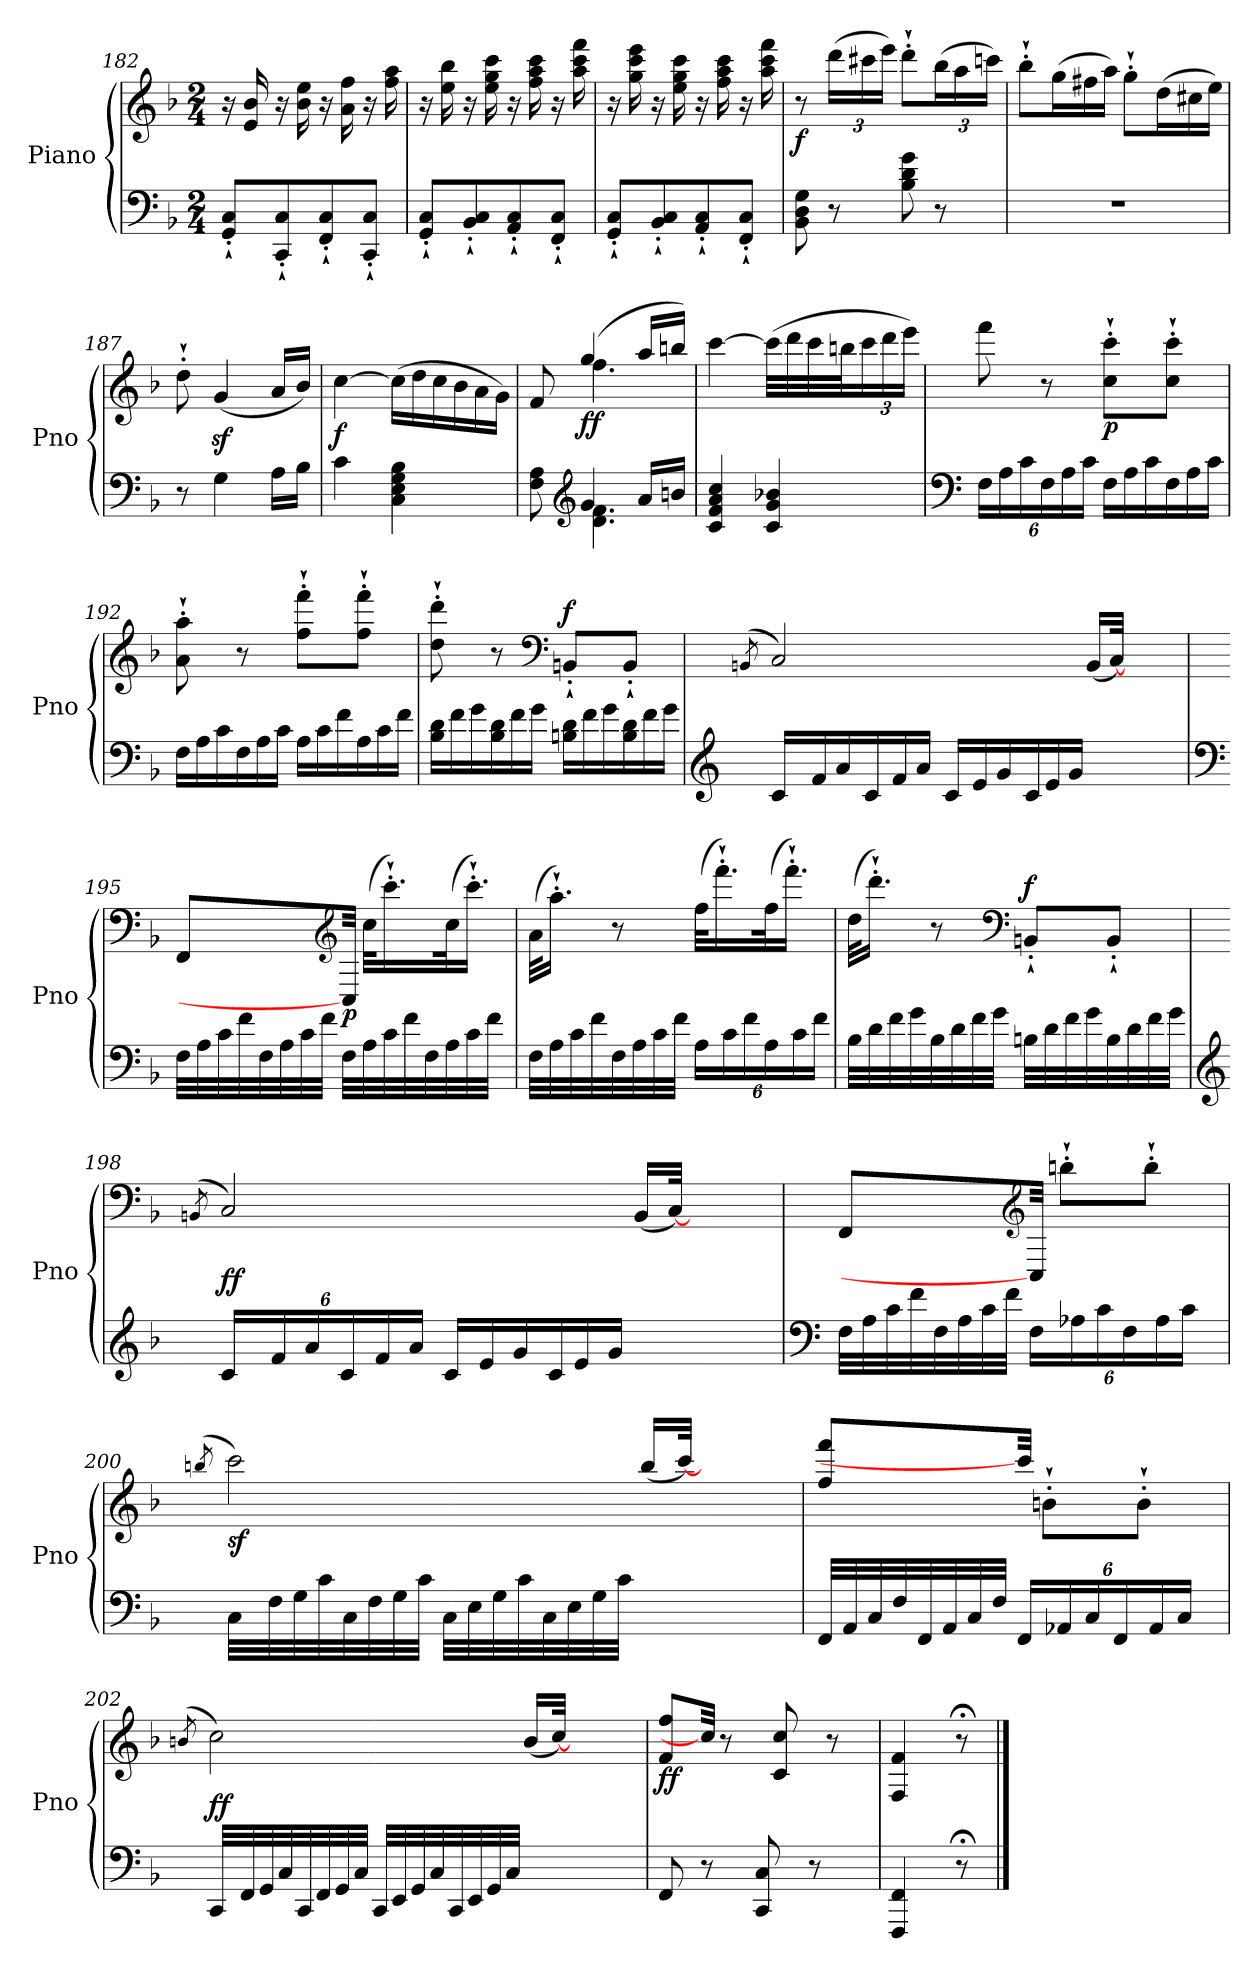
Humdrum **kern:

**kern	**kern	**dynam
*part1	*part1	*part1
*staff2	*staff1	*staff1/2
*I"Piano	*	*
*I'Pno	*	*
*clefF4	*clefG2	*
*k[b-]	*k[b-]	*
*M2/4	*M2/4	*
=182	=182	=182
8GG/`' 8C/`'L	16r	.
.	16e/ 16b-/	.
8CC/`' 8C/`'	16r	.
.	16b-\ 16ee\	.
8FF/`' 8C/`'	16r	.
.	16a\ 16ff\	.
8CC/`' 8C/`'J	16r	.
.	16ff\ 16aa\	.
=183	=183	=183
8GG/`' 8C/`'L	16r	.
.	16ee\ 16bb-\	.
8BB-/`' 8C/`'	16r	.
.	16ee\ 16gg\ 16ccc\	.
8AA/`' 8C/`'	16r	.
.	16ff\ 16aa\ 16ccc\	.
8FF/`' 8C/`'J	16r	.
.	16aa\ 16ccc\ 16fff\	.
!!LO:LB:g=z
=184	=184	=184
8GG/`' 8C/`'L	16r	.
.	16gg\ 16ccc\ 16eee\	.
8BB-/`' 8C/`'	16r	.
.	16ee\ 16gg\ 16ccc\	.
8AA/`' 8C/`'	16r	.
.	16ff\ 16aa\ 16ccc\	.
8FF/`' 8C/`'J	16r	.
.	16aa\ 16ccc\ 16fff\	.
=185	=185	=185
!	!	!LO:DY:b
8BB-\ 8D\ 8G\	8r	f
*	*Xbrackettup	*
8r	(24ddd\LL	.
.	24ccc#X\	.
.	24eee\JJ)	.
8B-\ 8d\ 8g\	8ddd`'\L	.
8r	(24bb-\L	.
.	24aa\	.
.	24cccn\JJ)	.
=186	=186	=186
2r	8bb-`'\L	.
*	*Xtuplet	*
.	(24gg\L	.
.	24ff#X\	.
.	24aa\JJ)	.
.	8gg`'\L	.
.	(24dd\L	.
.	24cc#X\	.
.	24ee\JJ)	.
=187	=187	=187
8r	8dd`'\	.
4G\	(4gz</	.
16A\LL	16a/LL	.
16B-\JJ	16b-/JJ)	.
=188	=188	=188
!	!	!LO:DY:b
4c\	[4cc\	f
4C\ 4E\ 4G\ 4B-\	(24cc\LL]	.
.	24dd\	.
.	24cc\	.
.	24b-\	.
.	24a\	.
.	24g\JJ)	.
!!LO:LB:g=z
=189	=189	=189
*^	*^	*
8F\ 8A\	8ryy	8f/	8ryy	.
*clefG2	*	*	*	*
!	!	!	!	!LO:DY:b
4g/	4.d\ 4.f\	(4gg/	4.ff\	ff
16a/LL	.	16aa/LL	.	.
16bn/JJ	.	16bbn/JJ)	.	.
*v	*v	*	*	*
*	*v	*v	*
=190	=190	=190
4c/ 4f/ 4a/ 4cc/	[4ccc\	.
4c/ 4g/ 4b-X/	(32ccc\LLL]	.
.	32ddd\	.
.	32ccc\	.
.	32bbn\J	.
*	*tuplet	*
.	24ccc\	.
.	24ddd\	.
.	24eee\JJ)	.
=191	=191	=191
*clefF4	*	*
*Xbrackettup	*	*
24F\LL	8fff\	.
24A\	.	.
24c\	.	.
*Xtuplet	*	*
24F\	8r	.
24A\	.	.
24c\JJ	.	.
!	!	!LO:DY:b
24F\LL	8cc\`' 8ccc\`'L	p
24A\	.	.
24c\	.	.
24F\	8cc\`' 8ccc\`'J	.
24A\	.	.
24c\JJ	.	.
!!LO:LB:g=z
=192	=192	=192
24F\LL	8a\`' 8aa\`'	.
24A\	.	.
24c\	.	.
24F\	8r	.
24A\	.	.
24c\JJ	.	.
24A\LL	8ff\`' 8fff\`'L	.
24c\	.	.
24f\	.	.
24A\	8ff\`' 8fff\`'J	.
24c\	.	.
24f\JJ	.	.
=193	=193	=193
24B-\ 24d\LL	8dd\`' 8ddd\`'	.
24f\	.	.
24g\	.	.
24B-\ 24d\	8r	.
24f\	.	.
24g\JJ	.	.
*	*clefF4	*
!	!	!LO:DY:a
24Bn\ 24d\LL	8BBn`'/L	f
24f\	.	.
24g\	.	.
24B\ 24d\	8BB`'/J	.
24f\	.	.
24g\JJ	.	.
!!LO:LB:g=z
=194	=194	=194
*clefG2	*	*
.	(8qBBn/	.
*	*^	*
24c/LL	2C/)	32BBLLLyy	.
.	.	32Cyy	.
24f/	.	.	.
.	.	32Dyy	.
24a/	.	.	.
.	.	32Cyy	.
24c/	.	32Dyy	.
.	.	32Cyy	.
24f/	.	.	.
.	.	32Dyy	.
24a/JJ	.	.	.
.	.	32CJJJyy	.
24c/LL	.	32DLLLyy	.
.	.	32Cyy	.
24e/	.	.	.
.	.	32Dyy	.
24g/	.	.	.
.	.	32CJyy	.
24c/	.	16Dyy	.
24e/	.	.	.
.	.	16CJJyy	.
24g/JJ	.	.	.
8ryy	8ryy	(16BB/LL	.
.	.	[32C/JJ)	.
.	.	4ryy	.
8..ryy	8..ryy	.	.
*	*v	*v	*
=195	=195	=195
*clefF4	*	*
32F\LLL	4FF/	.
32A\	.	.
32c\	.	.
32f\	.	.
32F\	.	.
32A\	.	.
32c\	.	.
32f\JJJ	.	.
*	*clefG2	*
!	!	!LO:DY:b
32F\LLL	32C/JJ]	p
32A\	(32cc\KLL	.
32c\	16.ccc`'\)	.
32f\	.	.
32F\	.	.
32A\	(32cc\K	.
32c\	16.ccc`'\JJ)	.
32f\JJJ	.	.
32ryy	.	.
!!LO:LB:g=z
=196	=196	=196
32F\LLL	(32a\KLL	.
32A\	16.aa`'\JJ)	.
32c\	.	.
32f\	.	.
32F\	8r	.
32A\	.	.
32c\	.	.
32f\JJJ	.	.
*tuplet	*	*
24A\LL	(32ff\KLL	.
.	16.fff`'\)	.
24c\	.	.
24f\	.	.
*Xtuplet	*	*
24A\	(32ff\K	.
.	16.fff`'\JJ)	.
24c\	.	.
24f\JJ	.	.
=197	=197	=197
32B-\LLL	(32dd\KLL	.
32d\	16.ddd`'\JJ)	.
32f\	.	.
32g\	.	.
32B-\	8r	.
32d\	.	.
32f\	.	.
32g\JJJ	.	.
*	*clefF4	*
!	!	!LO:DY:a
32Bn\LLL	8BBn`'/L	f
32d\	.	.
32f\	.	.
32g\	.	.
32B\	8BB`'/J	.
32d\	.	.
32f\	.	.
32g\JJJ	.	.
!!LO:PB:g=z
=198	=198	=198
*clefG2	*	*
.	(8qBBn/	.
*tuplet	*	*
*	*^	*
!	!	!	!LO:DY:b
24c/LL	2C/)	32BBLLLyy	ff
.	.	32Cyy	.
24f/	.	.	.
.	.	32Dyy	.
24a/	.	.	.
.	.	32Cyy	.
*Xtuplet	*	*	*
24c/	.	32Dyy	.
.	.	32Cyy	.
24f/	.	.	.
.	.	32Dyy	.
24a/JJ	.	.	.
.	.	32CJJJyy	.
24c/LL	.	32DLLLyy	.
.	.	32Cyy	.
24e/	.	.	.
.	.	32Dyy	.
24g/	.	.	.
.	.	32CJyy	.
24c/	.	16Dyy	.
24e/	.	.	.
.	.	16CJJyy	.
24g/JJ	.	.	.
8ryy	8ryy	(16BB/LL	.
.	.	[32C/JJ)	.
.	.	4ryy	.
8..ryy	8..ryy	.	.
*	*v	*v	*
=199	=199	=199
*clefF4	*	*
32F\LLL	4FF/	.
32A\	.	.
32c\	.	.
32f\	.	.
32F\	.	.
32A\	.	.
32c\	.	.
32f\JJJ	.	.
*	*clefG2	*
*tuplet	*	*
24F\LL	32C/JJ]	.
.	8bbn`'\L	.
24A-X\	.	.
24c\	.	.
*Xtuplet	*	*
24F\	.	.
.	8bb`'\J	.
24A-\	.	.
24c\JJ	.	.
32ryy	.	.
!!LO:LB:g=z
=200	=200	=200
.	(8qbbn/	.
*	*^	*
!	!	!	!LO:DY:b
32C\LLL	2ccc\)	32bbLLLyy	sf
32F\	.	32cccyy	.
32G\	.	32dddyy	.
32c\	.	32cccyy	.
32C\	.	32dddyy	.
32F\	.	32cccyy	.
32G\	.	32dddyy	.
32c\JJJ	.	32cccJJJyy	.
32C\LLL	.	32dddLLLyy	.
32E\	.	32cccyy	.
32G\	.	32dddyy	.
32c\	.	32cccJyy	.
32C\	.	16dddyy	.
32E\	.	.	.
32G\	.	16cccJJyy	.
32c\JJJ	.	.	.
8ryy	8ryy	(16bb/LL	.
.	.	[32ccc/JJ)	.
.	.	4ryy	.
8..ryy	8..ryy	.	.
*	*v	*v	*
=201	=201	=201
32FF/LLL	4ff\ 4fff\	.
32AA/	.	.
32C/	.	.
32F/	.	.
32FF/	.	.
32AA/	.	.
32C/	.	.
32F/JJJ	.	.
*tuplet	*	*
!	!	!LO:DY:b
24FF/LL	32ccc/JJ]	other-dynamics
.	8bn`'\L	.
24AA-X/	.	.
24C/	.	.
*Xtuplet	*	*
24FF/	.	.
.	8b`'\J	.
24AA-/	.	.
24C/JJ	.	.
32ryy	.	.
!!LO:LB:g=z
=202	=202	=202
.	(8qbn/	.
*	*^	*
!	!	!	!LO:DY:b
32CC/LLL	2cc\)	32bLLLyy	ff
32FF/	.	32ccyy	.
32GG/	.	32ddyy	.
32C/	.	32ccyy	.
32CC/	.	32ddyy	.
32FF/	.	32ccyy	.
32GG/	.	32ddyy	.
32C/JJJ	.	32ccJJJyy	.
32CC/LLL	.	32ddLLLyy	.
32EE/	.	32ccyy	.
32GG/	.	32ddyy	.
32C/	.	32ccJyy	.
32CC/	.	16ddyy	.
32EE/	.	.	.
32GG/	.	16ccJJyy	.
32C/JJJ	.	.	.
8ryy	8ryy	(16b/LL	.
.	.	[32cc/JJ)	.
.	.	4ryy	.
8..ryy	8..ryy	.	.
*	*v	*v	*
=203	=203	=203
!	!	!LO:DY:b
8FF/	8f\ 8ff\	ff
8r	32cc/JJ]	.
.	8r	.
8CC/ 8C/	.	.
.	8c/ 8cc/	.
8r	.	.
.	8r	.
32ryy	.	.
=204	=204	=204
4FFF/ 4FF/	4F/ 4f/	.
8r;<	8r;<	.
==	==	==
*-	*-	*-
